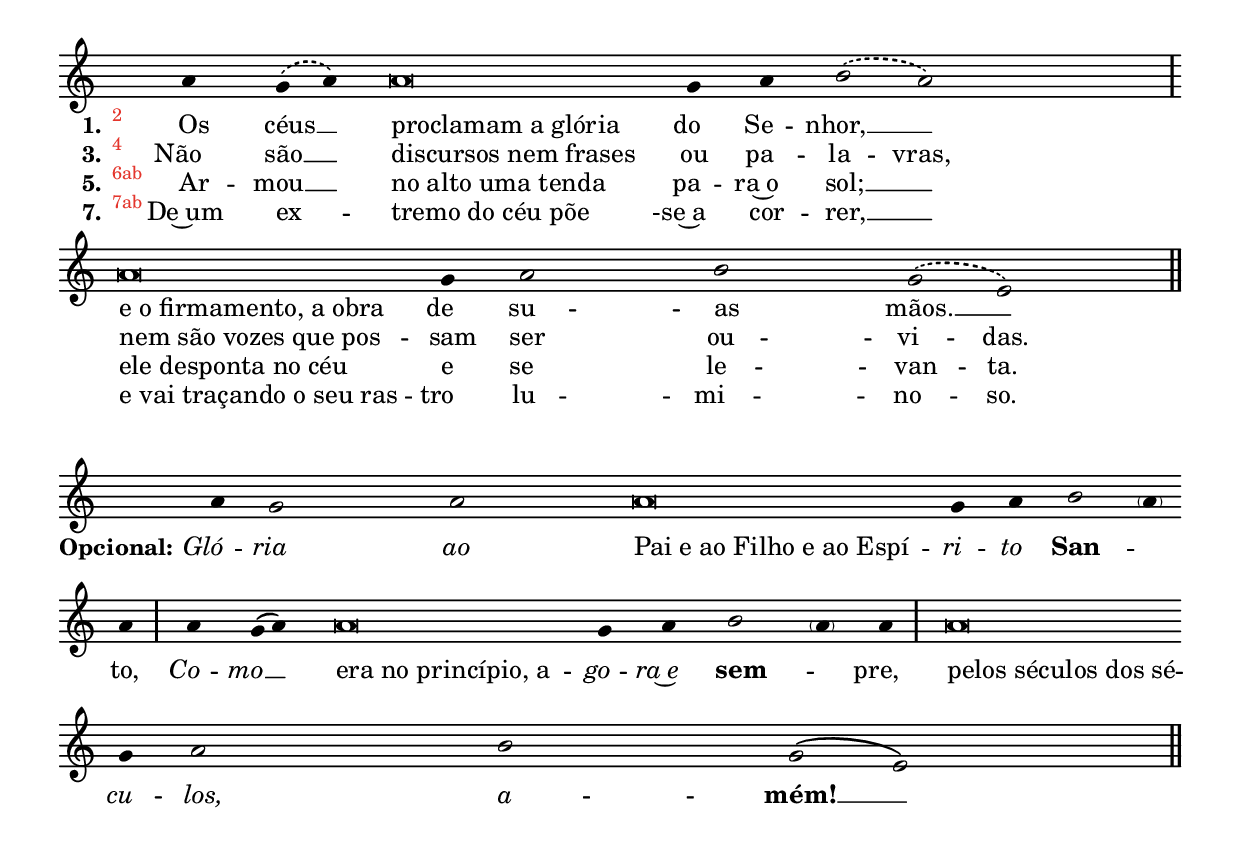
\version "2.24.1"

\include "gregorian.ly"
\version "2.24.1"

\include "gregorian.ly"
\include "../../modules/lilypond/neums.ily"
\include "../../modules/lilypond/spacing.ily"
\include "../../modules/lilypond/psalmody.ily"
\include "../../modules/lilypond/lyrics.ily"
\include "../../modules/lilypond/layout.ily"

chantInchoatioIVA =
#(define-music-function
  (options)
  (alist?)
  #{
    \relative c'' {
      \MakeInchoatioOnePostTwo d c d #options
    }
  #})

chantTenorIVA = \relative c'' { \T d }

chantFlexaIVA =
#(define-music-function
  (options)
  (alist?)
  #{
    \relative c'' {
      \MakeAccentusOnePostOne d c c #options
    }
  #})

chantMediatioIVA =
#(define-music-function
  (options)
  (alist?)
  #{
    \relative c'' {
      \C c \C d
      \MakeAccentusOnePostOne e d d #options
    }
  #})

chantTerminatioIVA =
#(define-music-function
  (options)
  (alist?)
  #{
    \relative c'' {
      \C c d e
      \MakeAccentusOnePostOne c a a #options
    }
  #})

chantTerminatioIVc =
#(define-music-function
  (options)
  (alist?)
  #{
    \relative c'' {
      \MakeAccentusOnePostOne d c c #options
    }
  #})

rightInchoatioIVA = \relative c'' {
  a2*3/2
}

rightTenorIVA = \relative c'' {
  a2*1/2
}

rightFlexaIVA = \relative c'' {
  g2*2
}

rightMediatioIVA = \relative c'' {
  a2*5/2
}

rightTenorAltIVA = \relative c'' {
  bes2*1/2
}

rightTerminatioIVc = \relative c'' {
  a2*3/2
}

leftInchoatioIVA = \relative c' {
  f2*3/2
}

leftTenorIVA = \relative c' {
  f2*1/2
}

leftFlexaIVA = \relative c' {
  e2*2
}

leftMediatioIVA = \relative c' {
  f2*5/2
}

leftTenorAltIVA = \relative c'' {
  g2*1/2
}

leftTerminatioIVc = \relative c' {
  e2*3/2
}

pedalInchoatioIVA = \relative c' {
  d2*3/2
}

pedalTenorIVA = \relative c' {
  d2*1/2
}

pedalFlexaIVA = \relative c' {
  \tweak X-offset #1.2 d2*2
}

pedalMediatioIVA = \relative c' {
  d2*5/2
}

pedalTenorAltIVA = \relative c' {
  g2*1/2
}

pedalTerminatioIVc = \relative c' {
  a2*3/2
}

chordsInchoatioIVA = \chordmode {
  d2*3/2:m
}

chordsTenorIVA = \chordmode {
  d2*1/2:m
}

chordsFlexaIVA = \chordmode {
  e2*2:m/d
}

chordsMediatioIVA = \chordmode {
  d2*5/2:m
}

chordsTenorAltIVA = \chordmode {
  g2*1/2:m
}

chordsTerminatioIVc = \chordmode {
  a2*3/2:m
}

chantSegmentGloriaPatriIVA = {
  \time 1/4
  \chantInchoatioIVA #'((dieresis . total))
  \chantTenorIVA
  \chantMediatioIVA #'((epenthesis . partial))
  \divisioMaxima
  \chantInchoatioIVA #'((epenthesis . partial))
  \chantTenorIVA
  \chantMediatioIVA #'((epenthesis . partial))
  \divisioMaxima
  \chantTenorIVA
}

gloriaPatriOrganRightIVc = {
  \PsalmSignature
  \rightInchoatioIVA ~
  \rightTenorIVA ~
  \rightMediatioIVA ~
  \rightInchoatioIVA ~
  \rightTenorIVA ~
  \rightMediatioIVA (
  \rightTenorAltIVA ) (
  \rightTerminatioIVc )
}

gloriaPatriOrganLeftIVc = {
  \clef bass
  \leftInchoatioIVA ~
  \leftTenorIVA ~
  \leftMediatioIVA ~
  \divisioMaxima
  \leftInchoatioIVA ~
  \leftTenorIVA ~
  \leftMediatioIVA (
  \divisioMaxima
  \leftTenorAltIVA ) (
  \leftTerminatioIVc )
  \finalis
}

gloriaPatriOrganPedalIVc = {
  \pedalInchoatioIVA ~
  \pedalTenorIVA ~
  \pedalMediatioIVA ~
  \pedalInchoatioIVA ~
  \pedalTenorIVA ~
  \pedalMediatioIVA (
  \pedalTenorAltIVA ) (
  \pedalTerminatioIVc )
}

gloriaPatriChantIVA = {
  \chantSegmentGloriaPatriIVA
  \chantTerminatioIVA #'((syneresis . total))
  \finalis
}

gloriaPatriChantIVc = {
  \chantSegmentGloriaPatriIVA
  \chantTerminatioIVc #'((epenthesis . partial)
                         (syneresis . total))
  \finalis
}

verseSegmentGloriaPatriIVA = \lyricmode {
  \set stanza = "Opcional:"
  \BeginInchoatio Gló -- ria ao \EndInchoatio
  \Tenor "Pai e ao Filho e ao Espí" -- \I ri -- \I to \B San -- _ to,
  \I Co -- \I mo __ \Tenor "era no princípio, a" --
  \BeginItalic
  go -- ra~e
  \EndItalic
  \B sem -- _ pre,
}

gloriaPatriVerseIVA = \lyricmode {
  \verseSegmentGloriaPatriIVA
  \Tenor "pelos séculos dos sé" -- \I cu -- \I los, \I a -- \B mém! __
}

gloriaPatriVerseIVc = \lyricmode {
  \verseSegmentGloriaPatriIVA
  \Tenor "pelos séculos dos séculos, a" -- \B mém! __
}

gloriaPatriChantPartIVc = \new GregorianTranscriptionStaff <<
  \new GregorianTranscriptionVoice = "gloria" {
    \gloriaPatriChantIVc
  }

  \new GregorianTranscriptionLyrics \lyricsto "gloria" \gloriaPatriVerseIVc
>>

gloriaPatriOrganPartIVc = \new PianoStaff <<
  \new GregorianTranscriptionStaff = "right" <<
    \new GregorianTranscriptionVoice { \voiceOne \gloriaPatriChantIVc }
    \new GregorianTranscriptionVoice { \voiceTwo \gloriaPatriOrganRightIVc }
  >>

  \new GregorianTranscriptionStaff = "left+pedal" <<
      \new GregorianTranscriptionVoice { \voiceOne \gloriaPatriOrganLeftIVc }
      \new GregorianTranscriptionVoice { \voiceTwo \gloriaPatriOrganPedalIVc }
    >>
>>

gloriaPatriChordsPartIVc = \new ChordNames {
  \chordsInchoatioIVA
  \chordsTenorIVA
  \chordsMediatioIVA
  \chordsInchoatioIVA
  \chordsTenorIVA
  \chordsMediatioIVA
  \chordsTenorAltIVA
  \chordsTerminatioIVc
}

\include "../../../modules/lilypond/neums.ily"
\include "../../../modules/lilypond/spacing.ily"
\include "../../../modules/lilypond/layout.ily"
\include "../../../modules/lilypond/lyrics.ily"

psalmChant = {
  \PsalmSignature
  \S \chantInchoatioIVA #'((dieresis . partial))
  \chantTenorIVA
  \chantMediatioIVA #'((syneresis . partial))
  \divisioMaxima
  \chantTenorIVA
  \chantTerminatioIVA #'((syneresis . partial))
  \finalis
}

psalmVerseI = \lyricmode {
  \set stanza = "1."
  \VSup "2" Os céus __ \Tenor "proclamam a glória" do Se -- nhor, __
  \Tenor "e o firmamento, a obra" de su -- as mãos. __
}

psalmVerseII = \lyricmode {
  \set stanza = "2."
  \VSup "3" O di --
  \Tenor "a ao dia transmite es" -- ta men --
  \MelismaOff sa -- gem, \MelismaOn
  \Tenor "a noite à noite publica" es -- ta no --
  \MelismaOff tí -- cia. \MelismaOn
}

psalmVerseIII = \lyricmode {
  \set stanza = "3."
  \VSup "4" Não são __
  \Tenor "discursos nem frases" ou pa --
  \MelismaOff la -- vras, \MelismaOn
  \Tenor "nem são vozes que pos" -- sam ser ou --
  \MelismaOff vi -- das. \MelismaOn
}

psalmVerseIV = \lyricmode {
  \set stanza = "4."
  \VSup "5" Seu som __
  \Tenor "ressoa e se espalha em" to -- da~a
  \MelismaOff ter -- ra, \MelismaOn
  \Tenor "chega aos confins do univer" -- so~a su -- a voz. __
}

psalmVerseV = \lyricmode {
  \set stanza = "5."
  \VSup "6ab" Ar -- mou __
  \Tenor "no alto uma tenda" pa -- ra~o sol; __
  \Tenor "ele desponta no céu" e se le --
  \MelismaOff van -- ta. \MelismaOn
}

psalmVerseVI = \lyricmode {
  \set stanza = "6."
  \MelismaOff
  \VSup "6cd" Co --
  \MelismaOff mo um \MelismaOn
  \MelismaOn
  \Tenor "esposo do quarto" nup -- ci -- al, __
  \Tenor "como um herói exultan" -- te~em seu ca --
  \MelismaOff mi -- nho. \MelismaOn
}

psalmVerseVII = \lyricmode {
  \set stanza = "7."
  \VSup "7ab" De~um ex -- \Tenor "tremo do céu põe" -se~a cor -- rer, __
  \Tenor "e vai traçando o seu ras" -- tro lu -- mi --
  \MelismaOff no -- so. \MelismaOn
}

psalmVerseVIII = \lyricmode {
  \set stanza = "8."
  \VSup "7cd" A -- té __
  \Tenor "que possa chegar ao" ou -- tro~ex --
  \MelismaOff tre -- mo, \MelismaOn
  \Tenor "e nada pode fugir" ao seu ca -- lor. __
}

\GregorianTranscriptionLayout

\score {
  \new GregorianTranscriptionStaff <<
    \new GregorianTranscriptionVoice = "psalm" {
      \transpose c g, \psalmChant
    }

    \new GregorianTranscriptionLyrics \lyricsto "psalm" \psalmVerseI
    \new GregorianTranscriptionAltLyrics \lyricsto "psalm" \psalmVerseII
    \new GregorianTranscriptionLyrics \lyricsto "psalm" \psalmVerseIII
    \new GregorianTranscriptionAltLyrics \lyricsto "psalm" \psalmVerseIV
    \new GregorianTranscriptionLyrics \lyricsto "psalm" \psalmVerseV
    \new GregorianTranscriptionAltLyrics \lyricsto "psalm" \psalmVerseVI
    \new GregorianTranscriptionLyrics \lyricsto "psalm" \psalmVerseVII
    \new GregorianTranscriptionAltLyrics \lyricsto "psalm" \psalmVerseVIII
  >>
}

\markup \vspace #1

\score {
  \new GregorianTranscriptionStaff <<
    \new GregorianTranscriptionVoice = "gloria" {
      \transpose c g, \gloriaPatriChantIVA
    }

    \new GregorianTranscriptionLyrics \lyricsto "gloria" \gloriaPatriVerseIVA
  >>
}